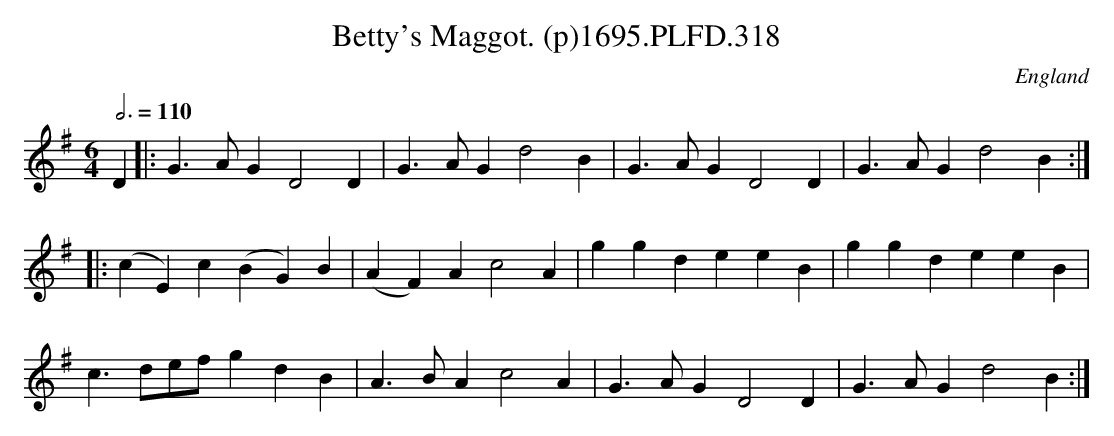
X:1
T:Betty's Maggot. (p)1695.PLFD.318
M:6/4
L:1/4
Q:3/4=110
O:England
K:G
D||:G>AGD2D|G>AGd2B|G>AGD2D|G>AGd2B:|
|:(cE)c(BG)B|(AF)Ac2A|ggdeeB|ggdeeB|
c>de/f/gdB|A>BAc2A|G>AGD2D|G>AGd2B:|
